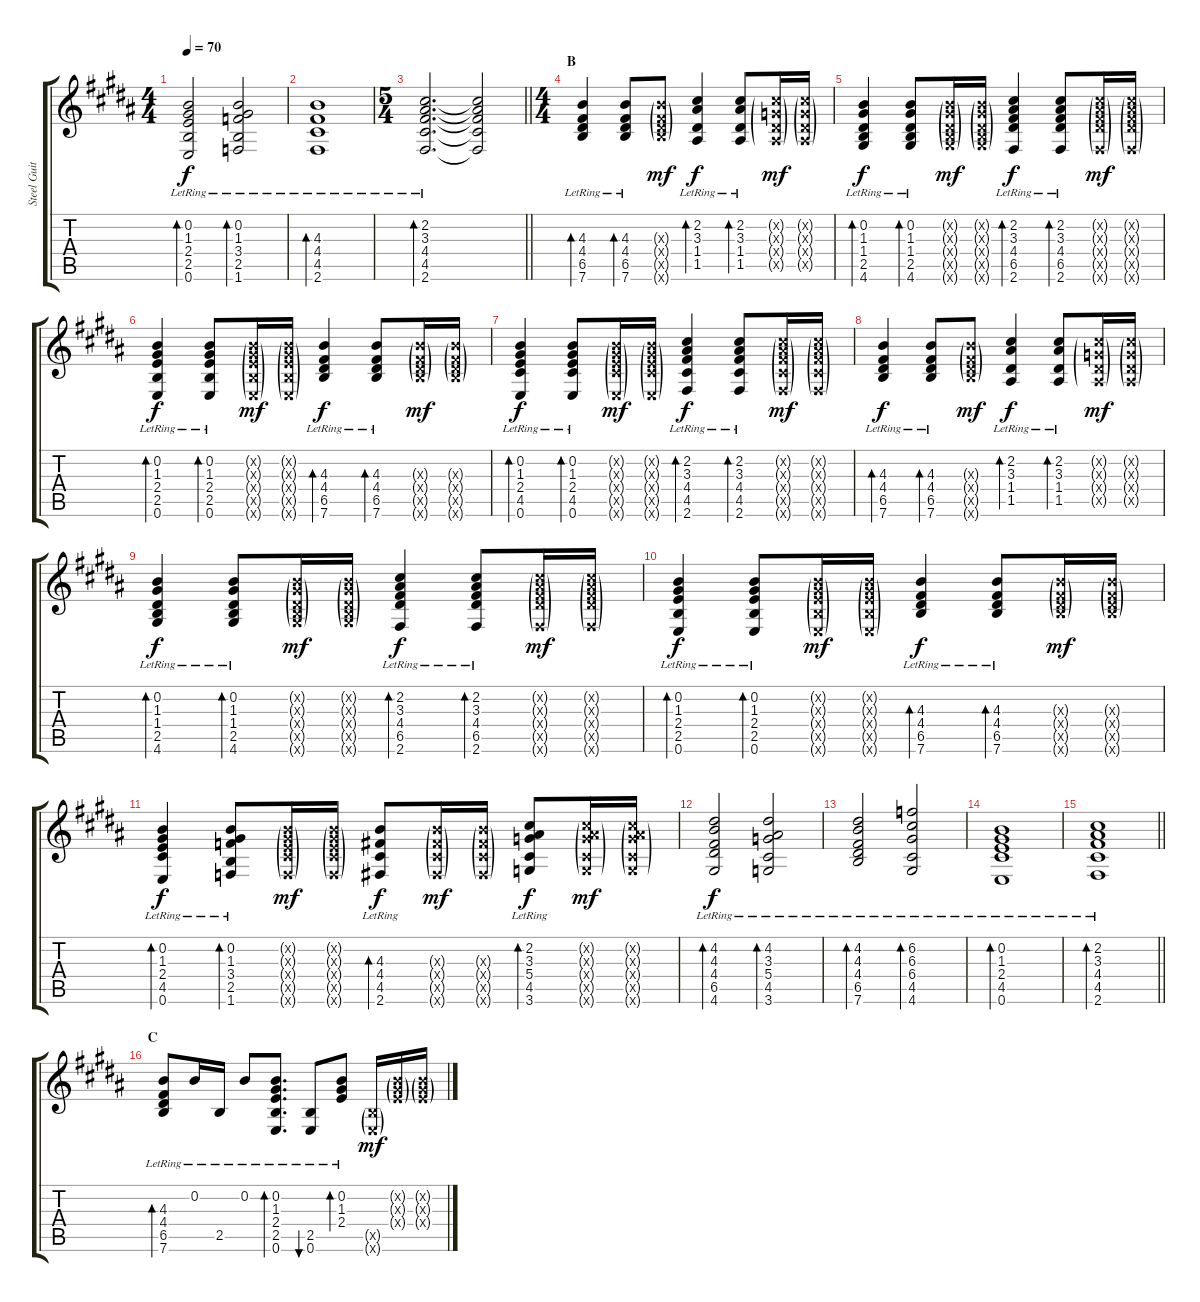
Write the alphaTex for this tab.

\track ("Steel Guitar (R)" "Steel Guit") {instrument acousticguitarsteel}
\staff {score tabs}
\tuning (E4 B3 G3 D3 A2 E2) {hide}
\ts (4 4)
\tempo 70
\clef g2
\ks b
(0.2{lr} 1.3{lr} 2.4{lr} 2.5{lr} 0.6{lr}).2{bd 120 dy f} (0.2{lr} 1.3{lr} 3.4{lr} 2.5{lr} 1.6{lr}).2{bd 120} |
(4.3{lr} 4.4{lr} 4.5{lr} 2.6{lr}).1{bd 120} |
\ts (5 4)
\barLineRight lightlight
(2.2{lr} 3.3{lr} 4.4{lr} 4.5{lr} 2.6{lr}).2{d bd 120 volume 5} (2.2{t} 3.3{t} 4.4{t} 4.5{t} 2.6{t}).2 |
\ts (4 4)
\section ("" "B")
(4.3{lr} 4.4{lr} 6.5{lr} 7.6{lr}).4{bd 120 volume 11} (4.3{lr} 4.4{lr} 6.5{lr} 7.6{lr}).8{bd 60} (4.3{g x} 4.4{g x} 6.5{g x} 7.6{g x}).8{dy mf} (2.2{lr} 3.3{lr} 1.4{lr} 1.5{lr}).4{bd 60 dy f} (2.2{lr} 3.3{lr} 1.4{lr} 1.5{lr}).8{bd 60} (2.2{g x} 0.3{g x} 1.4{g x} 1.5{g x}).16{dy mf} (2.2{g x} 0.3{g x} 1.4{g x} 1.5{g x}).16 |
(0.2{lr} 1.3{lr} 1.4{lr} 2.5{lr} 4.6{lr}).4{bd 30 dy f} (0.2{lr} 1.3{lr} 1.4{lr} 2.5{lr} 4.6{lr}).8{bd 60} (0.2{g x} 1.3{g x} 1.4{g x} 2.5{g x} 4.6{g x}).16{dy mf} (0.2{g x} 1.3{g x} 1.4{g x} 2.5{g x} 4.6{g x}).16 (2.2{lr} 3.3{lr} 4.4{lr} 6.5{lr} 2.6{lr}).4{bd 30 dy f} (2.2{lr} 3.3{lr} 4.4{lr} 6.5{lr} 2.6{lr}).8{bd 60} (2.2{g x} 3.3{g x} 4.4{g x} 6.5{g x} 2.6{g x}).16{dy mf} (2.2{g x} 3.3{g x} 4.4{g x} 6.5{g x} 2.6{g x}).16 |
(0.2{lr} 1.3{lr} 2.4{lr} 2.5{lr} 0.6{lr}).4{bd 30 dy f} (0.2{lr} 1.3{lr} 2.4{lr} 2.5{lr} 0.6{lr}).8{bd 60} (0.2{g x} 1.3{g x} 2.4{g x} 2.5{g x} 0.6{g x}).16{dy mf} (0.2{g x} 1.3{g x} 2.4{g x} 2.5{g x} 0.6{g x}).16 (4.3{lr} 4.4{lr} 6.5{lr} 7.6{lr}).4{bd 60 dy f} (4.3{lr} 4.4{lr} 6.5{lr} 7.6{lr}).8{bd 60} (4.3{g x} 4.4{g x} 6.5{g x} 7.6{g x}).16{dy mf} (4.3{g x} 4.4{g x} 6.5{g x} 7.6{g x}).16 |
(0.2{lr} 1.3{lr} 2.4{lr} 4.5{lr} 0.6{lr}).4{bd 60 dy f} (0.2{lr} 1.3{lr} 2.4{lr} 4.5{lr} 0.6{lr}).8{bd 60} (0.2{g x} 1.3{g x} 2.4{g x} 4.5{g x} 0.6{g x}).16{dy mf} (0.2{g x} 1.3{g x} 2.4{g x} 4.5{g x} 0.6{g x}).16 (2.2{lr} 3.3{lr} 4.4{lr} 4.5{lr} 2.6{lr}).4{bd 60 dy f} (2.2{lr} 3.3{lr} 4.4{lr} 4.5{lr} 2.6{lr}).8{bd 60} (2.2{g x} 3.3{g x} 4.4{g x} 4.5{g x} 2.6{g x}).16{dy mf} (2.2{g x} 3.3{g x} 4.4{g x} 4.5{g x} 2.6{g x}).16 |
(4.3{lr} 4.4{lr} 6.5{lr} 7.6{lr}).4{bd 120 dy f} (4.3{lr} 4.4{lr} 6.5{lr} 7.6{lr}).8{bd 60} (4.3{g x} 4.4{g x} 6.5{g x} 7.6{g x}).8{dy mf} (2.2{lr} 3.3{lr} 1.4{lr} 1.5{lr}).4{bd 60 dy f} (2.2{lr} 3.3{lr} 1.4{lr} 1.5{lr}).8{bd 60} (2.2{g x} 0.3{g x} 1.4{g x} 1.5{g x}).16{dy mf} (2.2{g x} 0.3{g x} 1.4{g x} 1.5{g x}).16 |
(0.2{lr} 1.3{lr} 1.4{lr} 2.5{lr} 4.6{lr}).4{bd 30 dy f} (0.2{lr} 1.3{lr} 1.4{lr} 2.5{lr} 4.6{lr}).8{bd 60} (0.2{g x} 1.3{g x} 1.4{g x} 2.5{g x} 4.6{g x}).16{dy mf} (0.2{g x} 1.3{g x} 1.4{g x} 2.5{g x} 4.6{g x}).16 (2.2{lr} 3.3{lr} 4.4{lr} 6.5{lr} 2.6{lr}).4{bd 30 dy f} (2.2{lr} 3.3{lr} 4.4{lr} 6.5{lr} 2.6{lr}).8{bd 60} (2.2{g x} 3.3{g x} 4.4{g x} 6.5{g x} 2.6{g x}).16{dy mf} (2.2{g x} 3.3{g x} 4.4{g x} 6.5{g x} 2.6{g x}).16 |
(0.2{lr} 1.3{lr} 2.4{lr} 2.5{lr} 0.6{lr}).4{bd 30 dy f} (0.2{lr} 1.3{lr} 2.4{lr} 2.5{lr} 0.6{lr}).8{bd 60} (0.2{g x} 1.3{g x} 2.4{g x} 2.5{g x} 0.6{g x}).16{dy mf} (0.2{g x} 1.3{g x} 2.4{g x} 2.5{g x} 0.6{g x}).16 (4.3{lr} 4.4{lr} 6.5{lr} 7.6{lr}).4{bd 60 dy f} (4.3{lr} 4.4{lr} 6.5{lr} 7.6{lr}).8{bd 60} (4.3{g x} 4.4{g x} 6.5{g x} 7.6{g x}).16{dy mf} (4.3{g x} 4.4{g x} 6.5{g x} 7.6{g x}).16 |
(0.2{lr} 1.3{lr} 2.4{lr} 4.5{lr} 0.6{lr}).4{bd 60 dy f} (0.2{lr} 1.3{lr} 3.4{lr} 2.5{lr} 1.6{lr}).8{bd 60} (0.2{g x} 1.3{g x} 2.4{g x} 4.5{g x} 1.6{g x}).16{dy mf} (0.2{g x} 1.3{g x} 2.4{g x} 4.5{g x} 1.6{g x}).16 (4.3{lr} 4.4{lr} 4.5{lr} 2.6{lr}).8{bd 60 dy f} (4.3{g x} 4.4{g x} 4.5{g x} 2.6{g x}).16{dy mf} (4.3{g x} 4.4{g x} 4.5{g x} 2.6{g x}).16 (2.2{lr} 3.3{lr} 5.4{lr} 4.5{lr} 3.6{lr}).8{bd 60 dy f} (2.2{g x} 3.3{g x} 5.4{g x} 4.5{g x} 3.6{g x}).16{dy mf} (2.2{g x} 3.3{g x} 5.4{g x} 4.5{g x} 3.6{g x}).16 |
(4.2{lr} 4.3{lr} 4.4{lr} 6.5{lr} 4.6{lr}).2{bd 30 dy f} (4.2{lr} 3.3{lr} 5.4{lr} 4.5{lr} 3.6{lr}).2{bd 60} |
(4.2{lr} 4.3{lr} 4.4{lr} 6.5{lr} 7.6{lr}).2{bd 120} (6.2{lr} 6.3{lr} 6.4{lr} 4.5{lr} 4.6{lr}).2{bd 120} |
(0.2{lr} 1.3{lr} 2.4{lr} 4.5{lr} 0.6{lr}).1{bd 120} |
\barLineRight lightlight
(2.2{lr} 3.3{lr} 4.4{lr} 4.5{lr} 2.6{lr}).1{bd 120} |
\section ("" "C")
(4.3{lr} 4.4{lr} 6.5{lr} 7.6{lr}).8{bd 60} 0.2{lr}.16 2.5{lr}.16 0.2{lr}.8 (0.2{lr} 1.3{lr} 2.4{lr} 2.5{lr} 0.6{lr}).8{d bd 60} (2.5{lr} 0.6{lr}).8{bu 60} (0.2{lr} 1.3{lr} 2.4{lr}).8{bd 60} (2.5{g x} 0.6{g x}).16{dy mf} (0.2{g x} 1.3{g x} 2.4{g x}).16 (0.2{g x} 1.3{g x} 2.4{g x}).16
